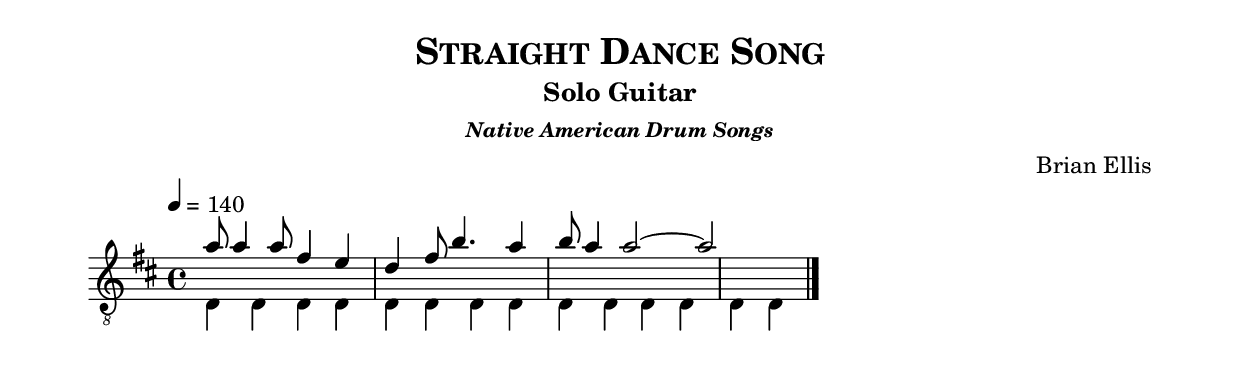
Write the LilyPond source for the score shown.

\version "2.18.0"
%#(set-global-staff-size 15)


\header {
	title = \markup{\smallCaps {"Straight Dance Song"}}
	subtitle = "Solo Guitar"
	subsubtitle = \markup {\bold{\italic "Native American Drum Songs"}}
	composer = "Brian Ellis"
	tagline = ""
}

\paper{
  indent = 0\cm
  left-margin = 1.5\cm
  right-margin = 1.5\cm
  top-margin = 2\cm
  bottom-margin = 1.5\cm
  ragged-last-bottom = ##t
}

\score {
	\midi {}
	\layout {}

	\new Staff \relative c' {
	\key d \major
	\time 4/4
	\clef "treble_8"
	\tempo 4 = 140
	
	\override Score.BarNumber.break-visibility = ##(#f #f #f)
	<<{
	
	a'8 a4 a8 fis4 e4 d4 fis8 b4. a4 b8 a4 a2 ~a2
	}\\{
	d,,4 d d d d d d d d d d d d d
	}>>
	
	
	\bar "|."
}
}


